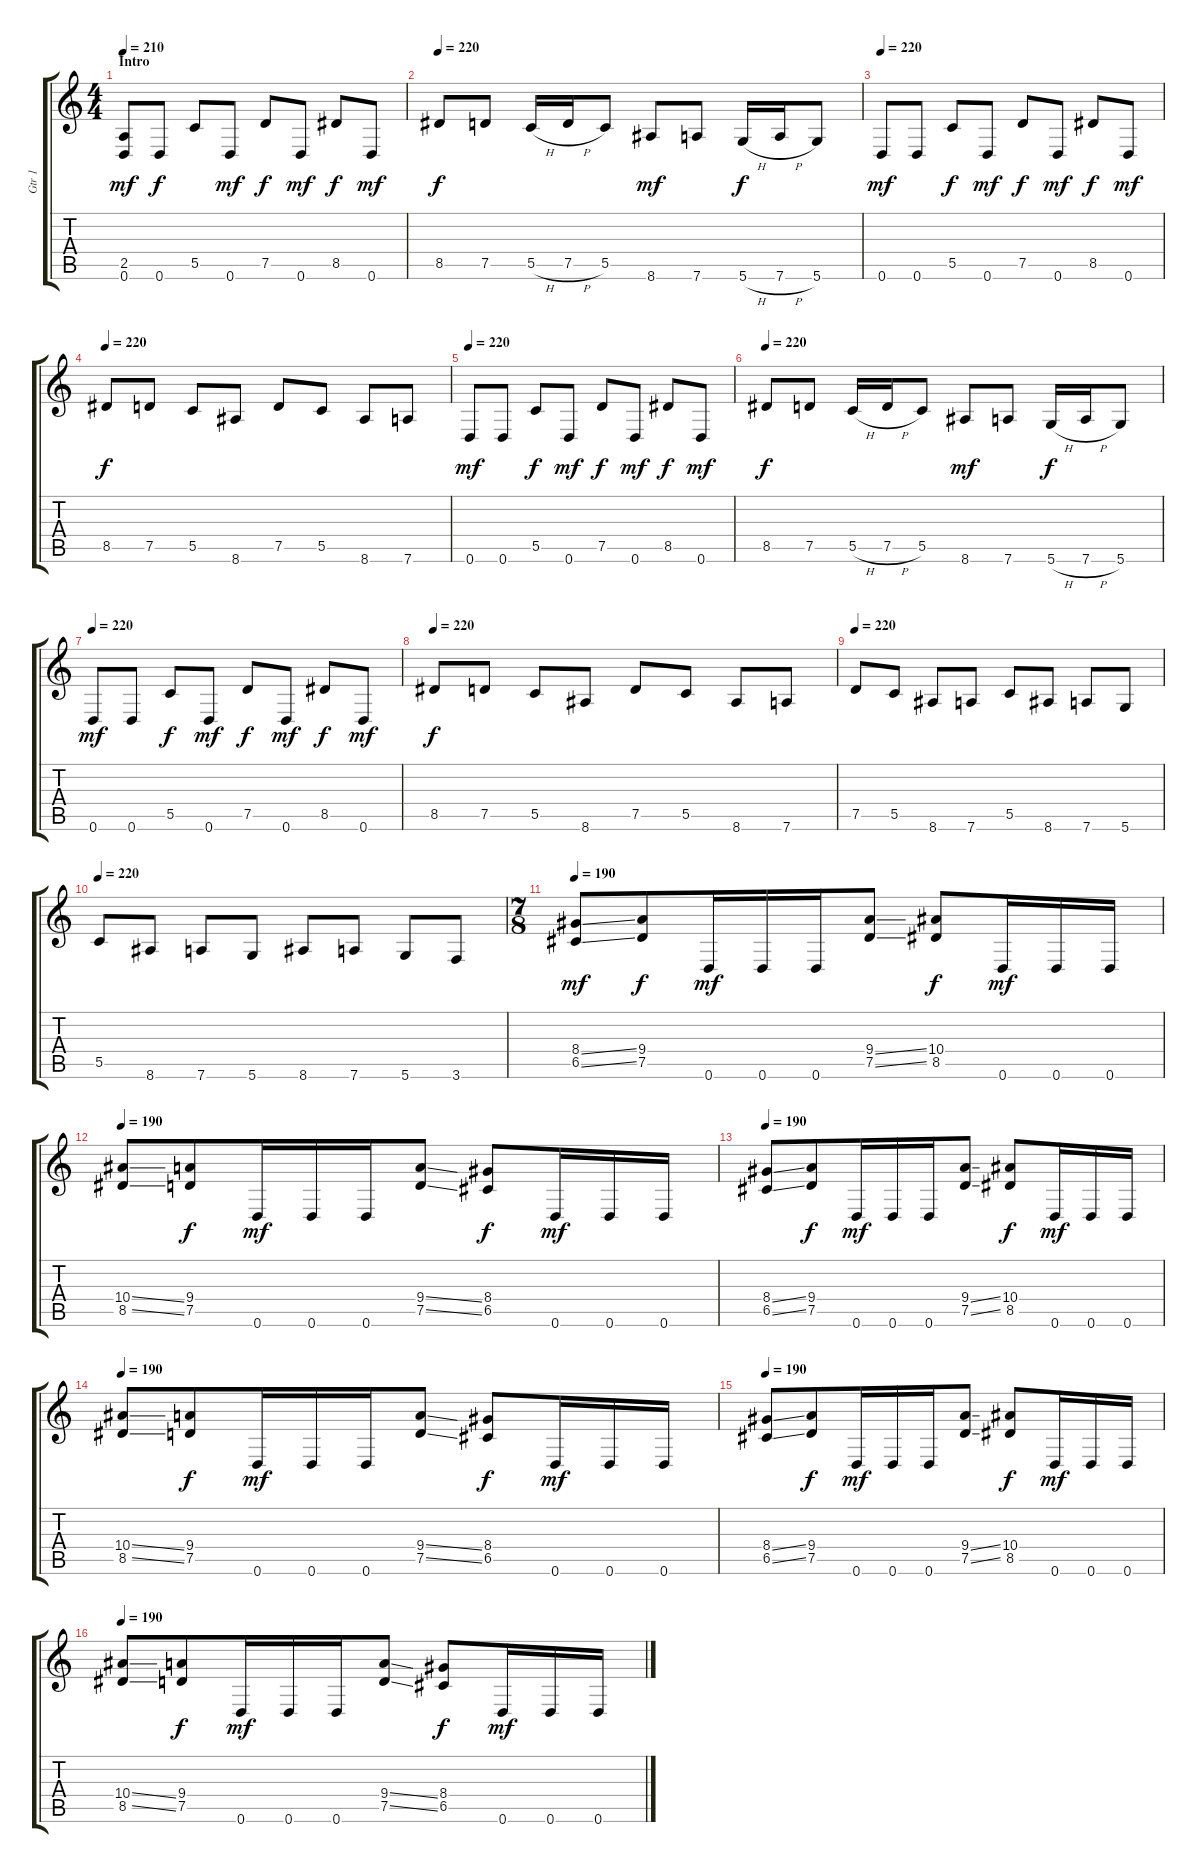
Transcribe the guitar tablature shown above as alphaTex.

\track ("Gtr 1" "Gtr 1") {instrument distortionguitar}
\staff {score tabs}
\tuning (D4 A3 F3 C3 G2 D2) {hide}
\ts (4 4)
\section ("" "Intro")
\tempo 210
\tempo 220
\tempo 210
\clef g2
\ks c
(2.5 0.6).8{dy mf instrument distortionguitar} 0.6.8{dy f} 5.5.8 0.6.8{dy mf} 7.5.8{dy f} 0.6.8{dy mf} 8.5.8{dy f} 0.6.8{dy mf} |
\tempo 220
8.5.8{dy f} 7.5.8 5.5{h}.16 7.5{h}.16 5.5.8 8.6.8{dy mf} 7.6.8 5.6{h}.16{dy f} 7.6{h}.16 5.6.8 |
\tempo 220
0.6.8{dy mf} 0.6.8 5.5.8{dy f} 0.6.8{dy mf} 7.5.8{dy f} 0.6.8{dy mf} 8.5.8{dy f} 0.6.8{dy mf} |
\tempo 220
8.5.8{dy f} 7.5.8 5.5.8 8.6.8 7.5.8 5.5.8 8.6.8 7.6.8 |
\tempo 220
0.6.8{dy mf} 0.6.8 5.5.8{dy f} 0.6.8{dy mf} 7.5.8{dy f} 0.6.8{dy mf} 8.5.8{dy f} 0.6.8{dy mf} |
\tempo 220
8.5.8{dy f} 7.5.8 5.5{h}.16 7.5{h}.16 5.5.8 8.6.8{dy mf} 7.6.8 5.6{h}.16{dy f} 7.6{h}.16 5.6.8 |
\tempo 220
0.6.8{dy mf} 0.6.8 5.5.8{dy f} 0.6.8{dy mf} 7.5.8{dy f} 0.6.8{dy mf} 8.5.8{dy f} 0.6.8{dy mf} |
\tempo 220
8.5.8{dy f} 7.5.8 5.5.8 8.6.8 7.5.8 5.5.8 8.6.8 7.6.8 |
\tempo 220
7.5.8 5.5.8 8.6.8 7.6.8 5.5.8 8.6.8 7.6.8 5.6.8 |
\tempo 220
5.5.8 8.6.8 7.6.8 5.6.8 8.6.8 7.6.8 5.6.8 3.6.8 |
\ts (7 8)
\tempo 190
(8.4{ss} 6.5{ss}).8{dy mf} (9.4 7.5).8{dy f} 0.6.16{dy mf} 0.6.16 0.6.16 (9.4{ss} 7.5{ss}).8 (10.4 8.5).8{dy f} 0.6.16{dy mf} 0.6.16 0.6.16 |
\tempo 190
(10.4{ss} 8.5{ss}).8 (9.4 7.5).8{dy f} 0.6.16{dy mf} 0.6.16 0.6.16 (9.4{ss} 7.5{ss}).8 (8.4 6.5).8{dy f} 0.6.16{dy mf} 0.6.16 0.6.16 |
\tempo 190
(8.4{ss} 6.5{ss}).8 (9.4 7.5).8{dy f} 0.6.16{dy mf} 0.6.16 0.6.16 (9.4{ss} 7.5{ss}).8 (10.4 8.5).8{dy f} 0.6.16{dy mf} 0.6.16 0.6.16 |
\tempo 190
(10.4{ss} 8.5{ss}).8 (9.4 7.5).8{dy f} 0.6.16{dy mf} 0.6.16 0.6.16 (9.4{ss} 7.5{ss}).8 (8.4 6.5).8{dy f} 0.6.16{dy mf} 0.6.16 0.6.16 |
\tempo 190
(8.4{ss} 6.5{ss}).8 (9.4 7.5).8{dy f} 0.6.16{dy mf} 0.6.16 0.6.16 (9.4{ss} 7.5{ss}).8 (10.4 8.5).8{dy f} 0.6.16{dy mf} 0.6.16 0.6.16 |
\tempo 190
(10.4{ss} 8.5{ss}).8 (9.4 7.5).8{dy f} 0.6.16{dy mf} 0.6.16 0.6.16 (9.4{ss} 7.5{ss}).8 (8.4 6.5).8{dy f} 0.6.16{dy mf} 0.6.16 0.6.16
